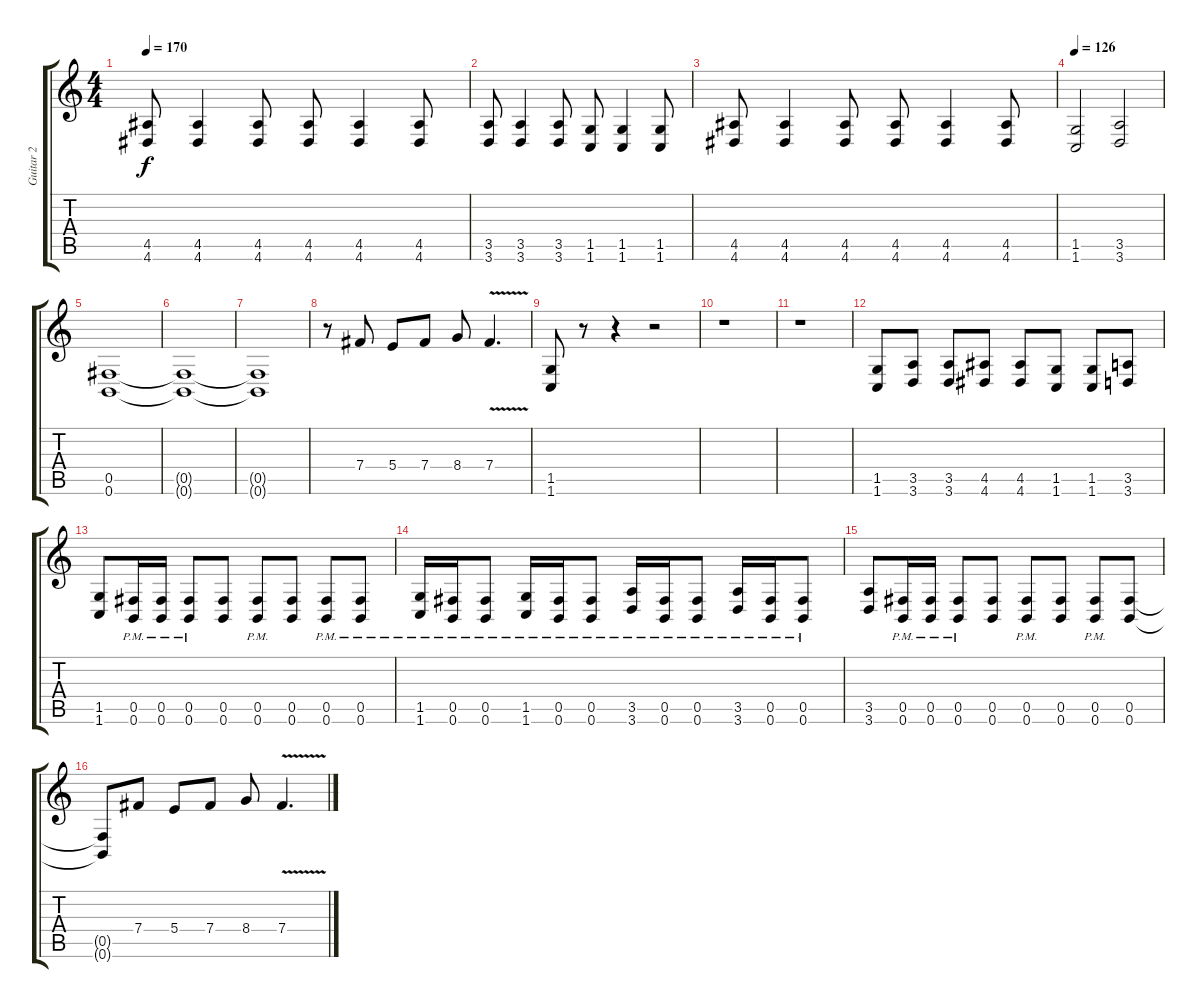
\track ("Guitar 2" "Guitar 2") {instrument distortionguitar}
\staff {score tabs}
\tuning (Db4 Ab3 E3 B2 Gb2 B1) {hide}
\ts (4 4)
\tempo 170
\clef g2
\ks c
(4.5 4.6).8{dy f} (4.5 4.6).4 (4.5 4.6).8 (4.5 4.6).8 (4.5 4.6).4 (4.5 4.6).8 |
(3.5 3.6).8 (3.5 3.6).4 (3.5 3.6).8 (1.5 1.6).8 (1.5 1.6).4 (1.5 1.6).8 |
(4.5 4.6).8 (4.5 4.6).4 (4.5 4.6).8 (4.5 4.6).8 (4.5 4.6).4 (4.5 4.6).8 |
\tempo 126
(1.5 1.6).2 (3.5 3.6).2 |
(0.5 0.6).1 |
(0.5{t} 0.6{t}).1 |
(0.5{t} 0.6{t}).1 |
r.8 7.4.8 5.4.8 7.4.8 8.4.8 7.4{v}.4{d} |
(1.5 1.6).8 r.8 r.4 r.2 |
r.1 |
r.1 |
(1.5 1.6).8 (3.5 3.6).8 (3.5 3.6).8 (4.5 4.6).8 (4.5 4.6).8 (1.5 1.6).8 (1.5 1.6).8 (3.5 3.6).8 |
(1.5 1.6).8 (0.5{pm} 0.6{pm}).16 (0.5{pm} 0.6{pm}).16 (0.5{pm} 0.6{pm}).8 (0.5 0.6).8 (0.5{pm} 0.6{pm}).8 (0.5 0.6).8 (0.5{pm} 0.6{pm}).8 (0.5{pm} 0.6{pm}).8 |
(1.5{pm} 1.6{pm}).16 (0.5{pm} 0.6{pm}).16 (0.5{pm} 0.6{pm}).8 (1.5{pm} 1.6{pm}).16 (0.5{pm} 0.6{pm}).16 (0.5{pm} 0.6{pm}).8 (3.5{pm} 3.6{pm}).16 (0.5{pm} 0.6{pm}).16 (0.5{pm} 0.6{pm}).8 (3.5{pm} 3.6{pm}).16 (0.5{pm} 0.6{pm}).16 (0.5{pm} 0.6{pm}).8 |
(3.5 3.6).8 (0.5{pm} 0.6{pm}).16 (0.5{pm} 0.6{pm}).16 (0.5{pm} 0.6{pm}).8 (0.5 0.6).8 (0.5{pm} 0.6{pm}).8 (0.5 0.6).8 (0.5{pm} 0.6{pm}).8 (0.5 0.6).8 |
(0.5{t} 0.6{t}).8 7.4.8 5.4.8 7.4.8 8.4.8 7.4{v}.4{d}
